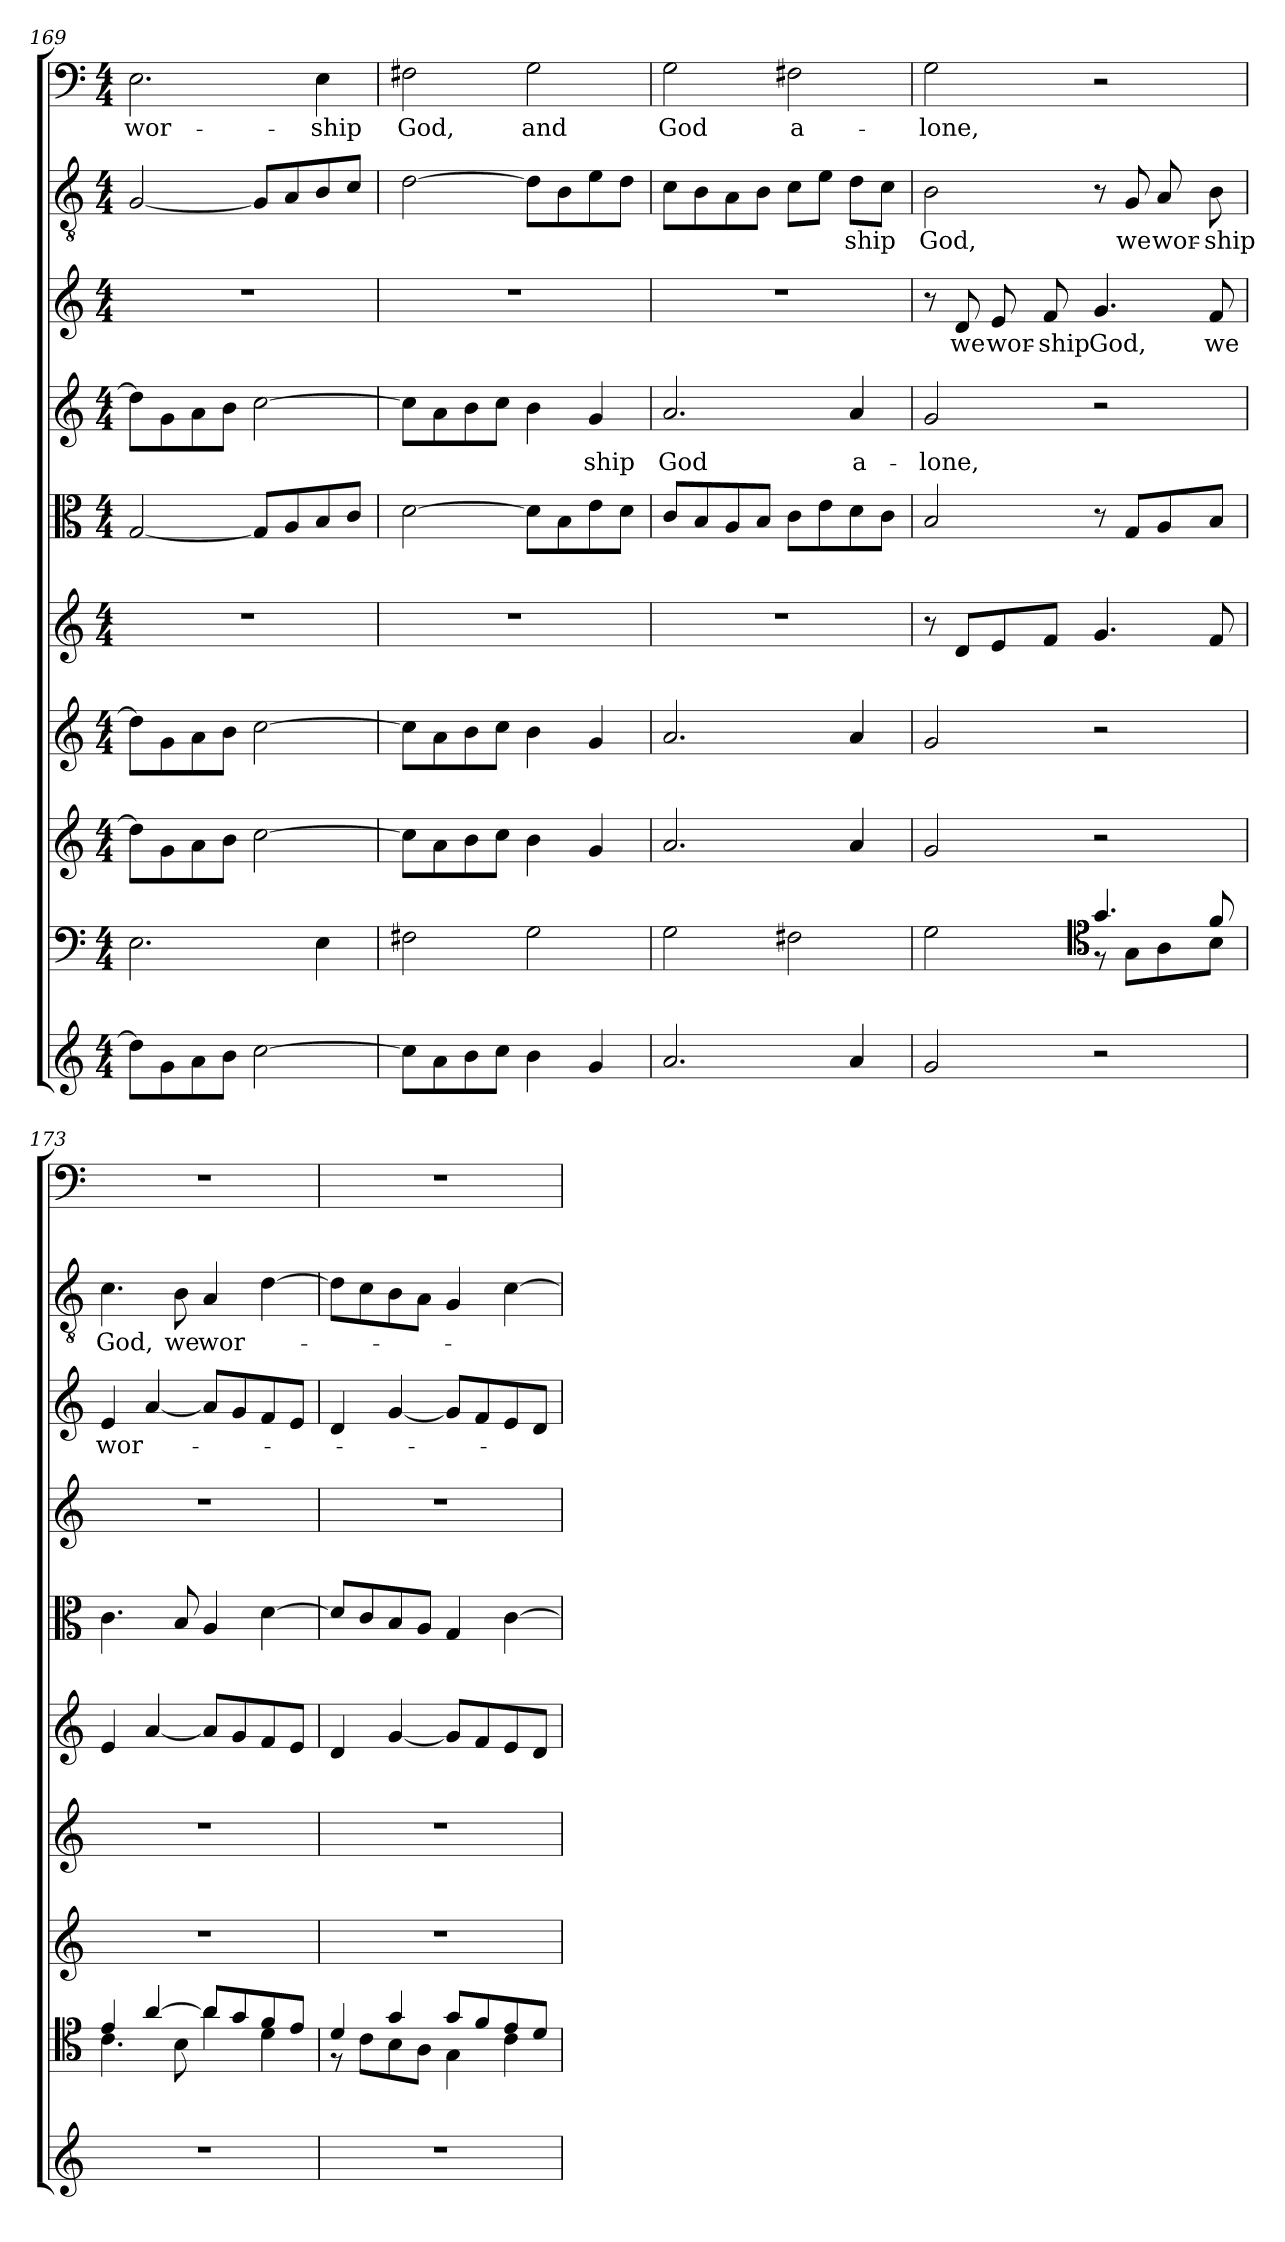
**kern	**kern	**kern	**kern	**kern	**kern	**kern	**text	**kern	**text	**kern	**text	**kern	**text
*part10	*part9	*part8	*part7	*part6	*part5	*part4	*part4	*part3	*part3	*part2	*part2	*part1	*part1
*staff10	*staff9	*staff8	*staff7	*staff6	*staff5	*staff4	*staff4	*staff3	*staff3	*staff2	*staff2	*staff1	*staff1
*clefG2	*clefF4	*clefG2	*clefG2	*clefG2	*clefC3	*clefG2	*	*clefG2	*	*clefGv2	*	*clefF4	*
*k[]	*k[]	*k[]	*k[]	*k[]	*k[]	*k[]	*	*k[]	*	*k[]	*	*k[]	*
*C:	*C:	*C:	*C:	*C:	*C:	*C:	*	*C:	*	*C:	*	*C:	*
*M4/4	*M4/4	*M4/4	*M4/4	*M4/4	*M4/4	*M4/4	*	*M4/4	*	*M4/4	*	*M4/4	*
=169	=169	=169	=169	=169	=169	=169	=169	=169	=169	=169	=169	=169	=169
8dd\L]	2.E\	8dd\L]	8dd\L]	1r	[2G/	8dd\L]	.	1r	.	[2G/	.	2.E\	wor-
8g\	.	8g\	8g\	.	.	8g\	.	.	.	.	.	.	.
8a\	.	8a\	8a\	.	.	8a\	.	.	.	.	.	.	.
8b\J	.	8b\J	8b\J	.	.	8b\J	.	.	.	.	.	.	.
[2cc\	.	[2cc\	[2cc\	.	8G/L]	[2cc\	.	.	.	8G/L]	.	.	.
.	.	.	.	.	8A/	.	.	.	.	8A/	.	.	.
.	4E\	.	.	.	8B/	.	.	.	.	8B/	.	4E\	-ship
.	.	.	.	.	8c/J	.	.	.	.	8c/J	.	.	.
=170	=170	=170	=170	=170	=170	=170	=170	=170	=170	=170	=170	=170	=170
8cc\L]	2F#X\	8cc\L]	8cc\L]	1r	[2d\	8cc\L]	.	1r	.	[2d\	.	2F#X\	God,
8a\	.	8a\	8a\	.	.	8a\	.	.	.	.	.	.	.
8b\	.	8b\	8b\	.	.	8b\	.	.	.	.	.	.	.
8cc\J	.	8cc\J	8cc\J	.	.	8cc\J	.	.	.	.	.	.	.
4b\	2G\	4b\	4b\	.	8d\L]	4b\	.	.	.	8d\L]	.	2G\	and
.	.	.	.	.	8B\	.	.	.	.	8B\	.	.	.
4g/	.	4g/	4g/	.	8e\	4g/	-ship	.	.	8e\	.	.	.
.	.	.	.	.	8d\J	.	.	.	.	8d\J	.	.	.
=171	=171	=171	=171	=171	=171	=171	=171	=171	=171	=171	=171	=171	=171
2.a/	2G\	2.a/	2.a/	1r	8c/L	2.a/	God	1r	.	8c\L	.	2G\	God
.	.	.	.	.	8B/	.	.	.	.	8B\	.	.	.
.	.	.	.	.	8A/	.	.	.	.	8A\	.	.	.
.	.	.	.	.	8B/J	.	.	.	.	8B\J	.	.	.
.	2F#X\	.	.	.	8c\L	.	.	.	.	8c\L	.	2F#X\	a-
.	.	.	.	.	8e\	.	.	.	.	8e\J	.	.	.
4a/	.	4a/	4a/	.	8d\	4a/	a-	.	.	8d\L	-ship	.	.
.	.	.	.	.	8c\J	.	.	.	.	8c\J	.	.	.
=172	=172	=172	=172	=172	=172	=172	=172	=172	=172	=172	=172	=172	=172
*	*^	*	*	*	*	*	*	*	*	*	*	*	*
2g/	2G\	2ryy	2g/	2g/	8r	2B/	2g/	-lone,	8r	.	2B\	God,	2G\	-lone,
.	.	.	.	.	8d/L	.	.	.	8d/	we	.	.	.	.
.	.	.	.	.	8e/	.	.	.	8e/	wor-	.	.	.	.
.	.	.	.	.	8f/J	.	.	.	8f/	-ship	.	.	.	.
*	*clefC4	*	*	*	*	*	*	*	*	*	*	*	*	*
2r	4.g/	8r	2r	2r	4.g/	8r	2r	.	4.g/	God,	8r	.	2r	.
.	.	8G\L	.	.	.	8G/L	.	.	.	.	8G/	we	.	.
.	.	8A\	.	.	.	8A/	.	.	.	.	8A/	wor-	.	.
.	8f/	8B\J	.	.	8f/	8B/J	.	.	8f/	we	8B\	-ship	.	.
=173	=173	=173	=173	=173	=173	=173	=173	=173	=173	=173	=173	=173	=173	=173
1r	4e/	4.c\	1r	1r	4e/	4.c\	1r	.	4e/	wor-	4.c\	God,	1r	.
.	[4a/	.	.	.	[4a/	.	.	.	[4a/	.	.	.	.	.
.	.	8B\	.	.	.	8B/	.	.	.	.	8B\	we	.	.
.	8a/L]	4a\	.	.	8a/L]	4A/	.	.	8a/L]	.	4A/	wor-	.	.
.	8g/	.	.	.	8g/	.	.	.	8g/	.	.	.	.	.
.	8f/	4d\	.	.	8f/	[4d\	.	.	8f/	.	[4d\	.	.	.
.	8e/J	.	.	.	8e/J	.	.	.	8e/J	.	.	.	.	.
=174	=174	=174	=174	=174	=174	=174	=174	=174	=174	=174	=174	=174	=174	=174
1r	4d/	8r	1r	1r	4d/	8d/L]	1r	.	4d/	.	8d\L]	.	1r	.
.	.	8c\L	.	.	.	8c/	.	.	.	.	8c\	.	.	.
.	4g/	8B\	.	.	[4g/	8B/	.	.	[4g/	.	8B\	.	.	.
.	.	8A\J	.	.	.	8A/J	.	.	.	.	8A\J	.	.	.
.	8g/L	4G\	.	.	8g/L]	4G/	.	.	8g/L]	.	4G/	.	.	.
.	8f/	.	.	.	8f/	.	.	.	8f/	.	.	.	.	.
.	8e/	4c\	.	.	8e/	[4c\	.	.	8e/	.	[4c\	.	.	.
.	8d/J	.	.	.	8d/J	.	.	.	8d/J	.	.	.	.	.
*	*v	*v	*	*	*	*	*	*	*	*	*	*	*	*
=	=	=	=	=	=	=	=	=	=	=	=	=	=
*-	*-	*-	*-	*-	*-	*-	*-	*-	*-	*-	*-	*-	*-
